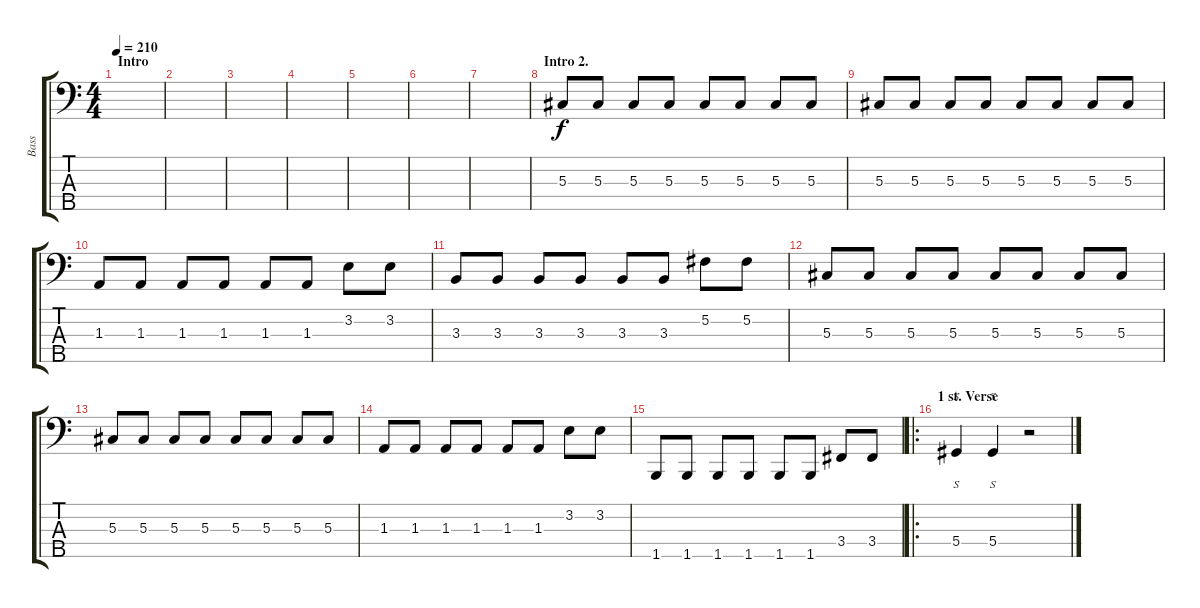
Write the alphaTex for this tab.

\track ("Bass" "Bass") {instrument electricbassfinger}
\staff {score tabs}
\tuning (Gb2 Db2 Ab1 Eb1 Bb0) {hide}
\ts (4 4)
\section ("" "Intro")
\tempo 210
\clef f4
\ks c
|
|
|
|
|
|
|
\section ("" "Intro 2.")
5.3.8 5.3.8 5.3.8 5.3.8 5.3.8 5.3.8 5.3.8 5.3.8 |
5.3.8 5.3.8 5.3.8 5.3.8 5.3.8 5.3.8 5.3.8 5.3.8 |
1.3.8 1.3.8 1.3.8 1.3.8 1.3.8 1.3.8 3.2.8 3.2.8 |
3.3.8 3.3.8 3.3.8 3.3.8 3.3.8 3.3.8 5.2.8 5.2.8 |
5.3.8 5.3.8 5.3.8 5.3.8 5.3.8 5.3.8 5.3.8 5.3.8 |
5.3.8 5.3.8 5.3.8 5.3.8 5.3.8 5.3.8 5.3.8 5.3.8 |
1.3.8 1.3.8 1.3.8 1.3.8 1.3.8 1.3.8 3.2.8 3.2.8 |
1.5.8 1.5.8 1.5.8 1.5.8 1.5.8 1.5.8 3.4.8 3.4.8 |
\ro
\section ("" "1 st. Verse")
5.4.4{s} 5.4.4{s} r.2
